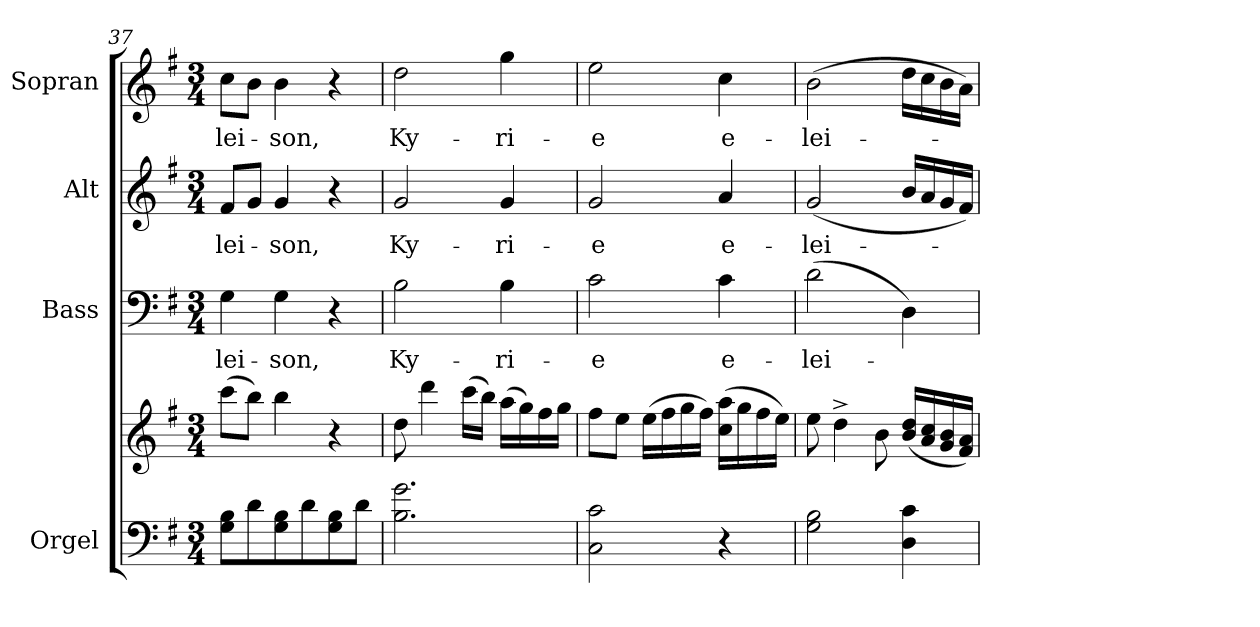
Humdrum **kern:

**kern	**kern	**kern	**text	**kern	**text	**kern	**text
*part4	*part4	*part3	*part3	*part2	*part2	*part1	*part1
*staff5	*staff4	*staff3	*staff3	*staff2	*staff2	*staff1	*staff1
*I"Orgel	*	*I"Bass	*	*I"Alt	*	*I"Sopran	*
*I'Org.	*	*I'B.	*	*I'A.	*	*I'S.	*
*clefF4	*clefG2	*clefF4	*	*clefG2	*	*clefG2	*
*k[f#]	*k[f#]	*k[f#]	*	*k[f#]	*	*k[f#]	*
*G:	*G:	*G:	*	*G:	*	*G:	*
*M3/4	*M3/4	*M3/4	*	*M3/4	*	*M3/4	*
=37	=37	=37	=37	=37	=37	=37	=37
!	!	!	!LO:LY:b	!	!LO:LY:b	!	!LO:LY:b
8G\ 8B\L	(>8ccc\L	4G\	-lei-	8f#/L	-lei-	8cc\L	-lei-
8d\	8bb\J)	.	.	8g/J	.	8b\J	.
!	!	!	!LO:LY:b	!	!LO:LY:b	!	!LO:LY:b
8G\ 8B\	4bb\	4G\	-son,	4g/	-son,	4b\	-son,
8d\	.	.	.	.	.	.	.
8G\ 8B\	4r	4r	.	4r	.	4r	.
8d\J	.	.	.	.	.	.	.
!!LO:PB:g=z
=38	=38	=38	=38	=38	=38	=38	=38
!	!	!	!LO:LY:b	!	!LO:LY:b	!	!LO:LY:b
2.B\ 2.g\	8dd\	2B\	Ky-	2g/	Ky-	2dd\	Ky-
.	4ddd\	.	.	.	.	.	.
.	(>16ccc\LL	.	.	.	.	.	.
.	16bb\JJ)	.	.	.	.	.	.
!	!	!	!LO:LY:b	!	!LO:LY:b	!	!LO:LY:b
.	(>16aa\LL	4B\	-ri-	4g/	-ri-	4gg\	-ri-
.	16gg\)	.	.	.	.	.	.
.	16ff#\	.	.	.	.	.	.
.	16gg\JJ	.	.	.	.	.	.
=39	=39	=39	=39	=39	=39	=39	=39
!	!	!	!LO:LY:b	!	!LO:LY:b	!	!LO:LY:b
2C\ 2c\	8ff#\L	2c\	-e	2g/	-e	2ee\	-e
.	8ee\J	.	.	.	.	.	.
.	(>16ee\LL	.	.	.	.	.	.
.	16ff#\	.	.	.	.	.	.
.	16gg\	.	.	.	.	.	.
.	16ff#\JJ)	.	.	.	.	.	.
!	!	!	!LO:LY:b	!	!LO:LY:b	!	!LO:LY:b
4r	(>16cc\ 16aa\LL	4c\	e-	4a/	e-	4cc\	e-
.	16gg\	.	.	.	.	.	.
.	16ff#\	.	.	.	.	.	.
.	16ee\JJ)	.	.	.	.	.	.
=40	=40	=40	=40	=40	=40	=40	=40
!	!	!	!LO:LY:b	!	!LO:LY:b	!	!LO:LY:b
2G\ 2B\	8ee\	(>2d\	-lei-	(<2g/	-lei-	(>2b\	-lei-
.	4dd^>\	.	.	.	.	.	.
.	8b\	.	.	.	.	.	.
4D\ 4c\	(<16b/ 16dd/LL	4D\)	.	16b/LL	.	16dd\LL	.
.	16a/ 16cc/	.	.	16a/	.	16cc\	.
.	16g/ 16b/	.	.	16g/	.	16b\	.
.	16f#/ 16a/JJ)	.	.	16f#/JJ)	.	16a\JJ)	.
=	=	=	=	=	=	=	=
*-	*-	*-	*-	*-	*-	*-	*-
